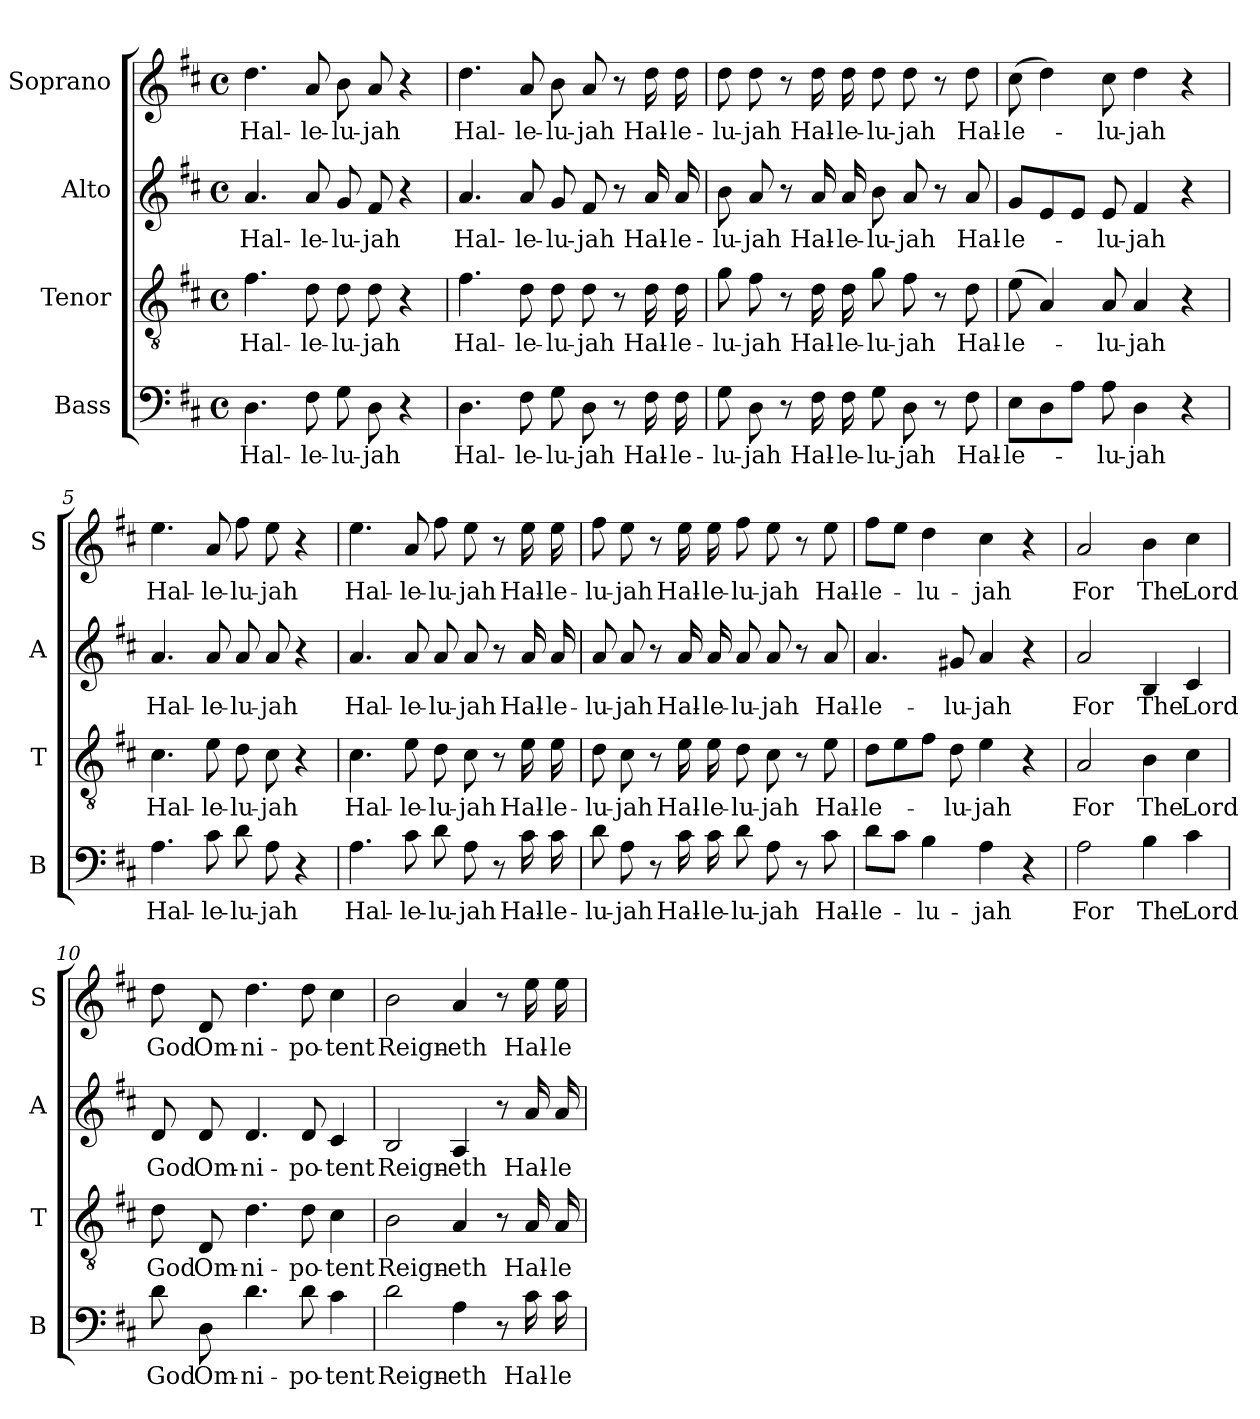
**kern	**text	**kern	**text	**kern	**text	**kern	**text
*part4	*part4	*part3	*part3	*part2	*part2	*part1	*part1
*staff4	*staff4	*staff3	*staff3	*staff2	*staff2	*staff1	*staff1
*I"Bass	*	*I"Tenor	*	*I"Alto	*	*I"Soprano	*
*I'B	*	*I'T	*	*I'A	*	*I'S	*
*clefF4	*	*clefGv2	*	*clefG2	*	*clefG2	*
*k[f#c#]	*	*k[f#c#]	*	*k[f#c#]	*	*k[f#c#]	*
*D:	*	*D:	*	*D:	*	*D:	*
*M4/4	*	*M4/4	*	*M4/4	*	*M4/4	*
*met(c)	*	*met(c)	*	*met(c)	*	*met(c)	*
*MM84	*	*MM84	*	*MM84	*	*MM84	*
=1	=1	=1	=1	=1	=1	=1	=1
!	!LO:LY:b	!	!LO:LY:b	!	!LO:LY:b	!	!LO:LY:b
4.D\	Hal-	4.f#\	Hal-	4.a/	Hal-	4.dd\	Hal-
!	!LO:LY:b	!	!LO:LY:b	!	!LO:LY:b	!	!LO:LY:b
8F#\	-le-	8d\	-le-	8a/	-le-	8a/	-le-
!	!LO:LY:b	!	!LO:LY:b	!	!LO:LY:b	!	!LO:LY:b
8G\	-lu-	8d\	-lu-	8g/	-lu-	8b\	-lu-
!	!LO:LY:b	!	!LO:LY:b	!	!LO:LY:b	!	!LO:LY:b
8D\	-jah	8d\	-jah	8f#/	-jah	8a/	-jah
4r	.	4r	.	4r	.	4r	.
=2	=2	=2	=2	=2	=2	=2	=2
!	!LO:LY:b	!	!LO:LY:b	!	!LO:LY:b	!	!LO:LY:b
4.D\	Hal-	4.f#\	Hal-	4.a/	Hal-	4.dd\	Hal-
!	!LO:LY:b	!	!LO:LY:b	!	!LO:LY:b	!	!LO:LY:b
8F#\	-le-	8d\	-le-	8a/	-le-	8a/	-le-
!	!LO:LY:b	!	!LO:LY:b	!	!LO:LY:b	!	!LO:LY:b
8G\	-lu-	8d\	-lu-	8g/	-lu-	8b\	-lu-
!	!LO:LY:b	!	!LO:LY:b	!	!LO:LY:b	!	!LO:LY:b
8D\	-jah	8d\	-jah	8f#/	-jah	8a/	-jah
8r	.	8r	.	8r	.	8r	.
!	!LO:LY:b	!	!LO:LY:b	!	!LO:LY:b	!	!LO:LY:b
16F#\	Hal-	16d\	Hal-	16a/	Hal-	16dd\	Hal-
!	!LO:LY:b	!	!LO:LY:b	!	!LO:LY:b	!	!LO:LY:b
16F#\	-le-	16d\	-le-	16a/	-le-	16dd\	-le-
=3	=3	=3	=3	=3	=3	=3	=3
!	!LO:LY:b	!	!LO:LY:b	!	!LO:LY:b	!	!LO:LY:b
8G\	-lu-	8g\	-lu-	8b\	-lu-	8dd\	-lu-
!	!LO:LY:b	!	!LO:LY:b	!	!LO:LY:b	!	!LO:LY:b
8D\	-jah	8f#\	-jah	8a/	-jah	8dd\	-jah
8r	.	8r	.	8r	.	8r	.
!	!LO:LY:b	!	!LO:LY:b	!	!LO:LY:b	!	!LO:LY:b
16F#\	Hal-	16d\	Hal-	16a/	Hal-	16dd\	Hal-
!	!LO:LY:b	!	!LO:LY:b	!	!LO:LY:b	!	!LO:LY:b
16F#\	-le-	16d\	-le-	16a/	-le-	16dd\	-le-
!	!LO:LY:b	!	!LO:LY:b	!	!LO:LY:b	!	!LO:LY:b
8G\	-lu-	8g\	-lu-	8b\	-lu-	8dd\	-lu-
!	!LO:LY:b	!	!LO:LY:b	!	!LO:LY:b	!	!LO:LY:b
8D\	-jah	8f#\	-jah	8a/	-jah	8dd\	-jah
8r	.	8r	.	8r	.	8r	.
!	!LO:LY:b	!	!LO:LY:b	!	!LO:LY:b	!	!LO:LY:b
8F#\	Hal-	8d\	Hal-	8a/	Hal-	8dd\	Hal-
!!LO:LB:g=z
=4	=4	=4	=4	=4	=4	=4	=4
!	!LO:LY:b	!	!LO:LY:b	!	!LO:LY:b	!	!LO:LY:b
8E\L	-le-	(>8e\	-le-	8g/L	-le-	(>8cc#\	-le-
8D\	.	4A/)	.	8e/	.	4dd\)	.
8A\J	.	.	.	8e/J	.	.	.
!	!LO:LY:b	!	!LO:LY:b	!	!LO:LY:b	!	!LO:LY:b
8A\	-lu-	8A/	-lu-	8e/	-lu-	8cc#\	-lu-
!	!LO:LY:b	!	!LO:LY:b	!	!LO:LY:b	!	!LO:LY:b
4D\	-jah	4A/	-jah	4f#/	-jah	4dd\	-jah
4r	.	4r	.	4r	.	4r	.
=5	=5	=5	=5	=5	=5	=5	=5
!	!LO:LY:b	!	!LO:LY:b	!	!LO:LY:b	!	!LO:LY:b
4.A\	Hal-	4.c#\	Hal-	4.a/	Hal-	4.ee\	Hal-
!	!LO:LY:b	!	!LO:LY:b	!	!LO:LY:b	!	!LO:LY:b
8c#\	-le-	8e\	-le-	8a/	-le-	8a/	-le-
!	!LO:LY:b	!	!LO:LY:b	!	!LO:LY:b	!	!LO:LY:b
8d\	-lu-	8d\	-lu-	8a/	-lu-	8ff#\	-lu-
!	!LO:LY:b	!	!LO:LY:b	!	!LO:LY:b	!	!LO:LY:b
8A\	-jah	8c#\	-jah	8a/	-jah	8ee\	-jah
4r	.	4r	.	4r	.	4r	.
=6	=6	=6	=6	=6	=6	=6	=6
!	!LO:LY:b	!	!LO:LY:b	!	!LO:LY:b	!	!LO:LY:b
4.A\	Hal-	4.c#\	Hal-	4.a/	Hal-	4.ee\	Hal-
!	!LO:LY:b	!	!LO:LY:b	!	!LO:LY:b	!	!LO:LY:b
8c#\	-le-	8e\	-le-	8a/	-le-	8a/	-le-
!	!LO:LY:b	!	!LO:LY:b	!	!LO:LY:b	!	!LO:LY:b
8d\	-lu-	8d\	-lu-	8a/	-lu-	8ff#\	-lu-
!	!LO:LY:b	!	!LO:LY:b	!	!LO:LY:b	!	!LO:LY:b
8A\	-jah	8c#\	-jah	8a/	-jah	8ee\	-jah
8r	.	8r	.	8r	.	8r	.
!	!LO:LY:b	!	!LO:LY:b	!	!LO:LY:b	!	!LO:LY:b
16c#\	Hal-	16e\	Hal-	16a/	Hal-	16ee\	Hal-
!	!LO:LY:b	!	!LO:LY:b	!	!LO:LY:b	!	!LO:LY:b
16c#\	-le-	16e\	-le-	16a/	-le-	16ee\	-le-
!!LO:PB:g=z
=7	=7	=7	=7	=7	=7	=7	=7
!	!LO:LY:b	!	!LO:LY:b	!	!LO:LY:b	!	!LO:LY:b
8d\	-lu-	8d\	-lu-	8a/	-lu-	8ff#\	-lu-
!	!LO:LY:b	!	!LO:LY:b	!	!LO:LY:b	!	!LO:LY:b
8A\	-jah	8c#\	-jah	8a/	-jah	8ee\	-jah
8r	.	8r	.	8r	.	8r	.
!	!LO:LY:b	!	!LO:LY:b	!	!LO:LY:b	!	!LO:LY:b
16c#\	Hal-	16e\	Hal-	16a/	Hal-	16ee\	Hal-
!	!LO:LY:b	!	!LO:LY:b	!	!LO:LY:b	!	!LO:LY:b
16c#\	-le-	16e\	-le-	16a/	-le-	16ee\	-le-
!	!LO:LY:b	!	!LO:LY:b	!	!LO:LY:b	!	!LO:LY:b
8d\	-lu-	8d\	-lu-	8a/	-lu-	8ff#\	-lu-
!	!LO:LY:b	!	!LO:LY:b	!	!LO:LY:b	!	!LO:LY:b
8A\	-jah	8c#\	-jah	8a/	-jah	8ee\	-jah
8r	.	8r	.	8r	.	8r	.
!	!LO:LY:b	!	!LO:LY:b	!	!LO:LY:b	!	!LO:LY:b
8c#\	Hal-	8e\	Hal-	8a/	Hal-	8ee\	Hal-
=8	=8	=8	=8	=8	=8	=8	=8
!	!LO:LY:b	!	!LO:LY:b	!	!LO:LY:b	!	!LO:LY:b
8d\L	-le-	8d\L	-le-	4.a/	-le-	8ff#\L	-le-
8c#\J	.	8e\	.	.	.	8ee\J	.
!	!LO:LY:b	!	!	!	!	!	!LO:LY:b
4B\	-lu-	8f#\J	.	.	.	4dd\	-lu-
!	!	!	!LO:LY:b	!	!LO:LY:b	!	!
.	.	8d\	-lu-	8g#X/	-lu-	.	.
!	!LO:LY:b	!	!LO:LY:b	!	!LO:LY:b	!	!LO:LY:b
4A\	-jah	4e\	-jah	4a/	-jah	4cc#\	-jah
4r	.	4r	.	4r	.	4r	.
=9	=9	=9	=9	=9	=9	=9	=9
!	!LO:LY:b	!	!LO:LY:b	!	!LO:LY:b	!	!LO:LY:b
2A\	For	2A/	For	2a/	For	2a/	For
!	!LO:LY:b	!	!LO:LY:b	!	!LO:LY:b	!	!LO:LY:b
4B\	The	4B\	The	4B/	The	4b\	The
!	!LO:LY:b	!	!LO:LY:b	!	!LO:LY:b	!	!LO:LY:b
4c#\	Lord	4c#\	Lord	4c#/	Lord	4cc#\	Lord
!!LO:LB:g=z
=10	=10	=10	=10	=10	=10	=10	=10
!	!LO:LY:b	!	!LO:LY:b	!	!LO:LY:b	!	!LO:LY:b
8d\	God	8d\	God	8d/	God	8dd\	God
!	!LO:LY:b	!	!LO:LY:b	!	!LO:LY:b	!	!LO:LY:b
8D\	Om-	8D/	Om-	8d/	Om-	8d/	Om-
!	!LO:LY:b	!	!LO:LY:b	!	!LO:LY:b	!	!LO:LY:b
4.d\	-ni-	4.d\	-ni-	4.d/	-ni-	4.dd\	-ni-
!	!LO:LY:b	!	!LO:LY:b	!	!LO:LY:b	!	!LO:LY:b
8d\	-po-	8d\	-po-	8d/	-po-	8dd\	-po-
!	!LO:LY:b	!	!LO:LY:b	!	!LO:LY:b	!	!LO:LY:b
4c#\	-tent	4c#\	-tent	4c#/	-tent	4cc#\	-tent
=11	=11	=11	=11	=11	=11	=11	=11
!	!LO:LY:b	!	!LO:LY:b	!	!LO:LY:b	!	!LO:LY:b
2d\	Reign-	2B\	Reign-	2B/	Reign-	2b\	Reign-
!	!LO:LY:b	!	!LO:LY:b	!	!LO:LY:b	!	!LO:LY:b
4A\	-eth	4A/	-eth	4A/	-eth	4a/	-eth
8r	.	8r	.	8r	.	8r	.
!	!LO:LY:b	!	!LO:LY:b	!	!LO:LY:b	!	!LO:LY:b
16c#\	Hal-	16A/	Hal-	16a/	Hal-	16ee\	Hal-
!	!LO:LY:b	!	!LO:LY:b	!	!LO:LY:b	!	!LO:LY:b
16c#\	-le-	16A/	-le-	16a/	-le-	16ee\	-le-
=	=	=	=	=	=	=	=
*-	*-	*-	*-	*-	*-	*-	*-
